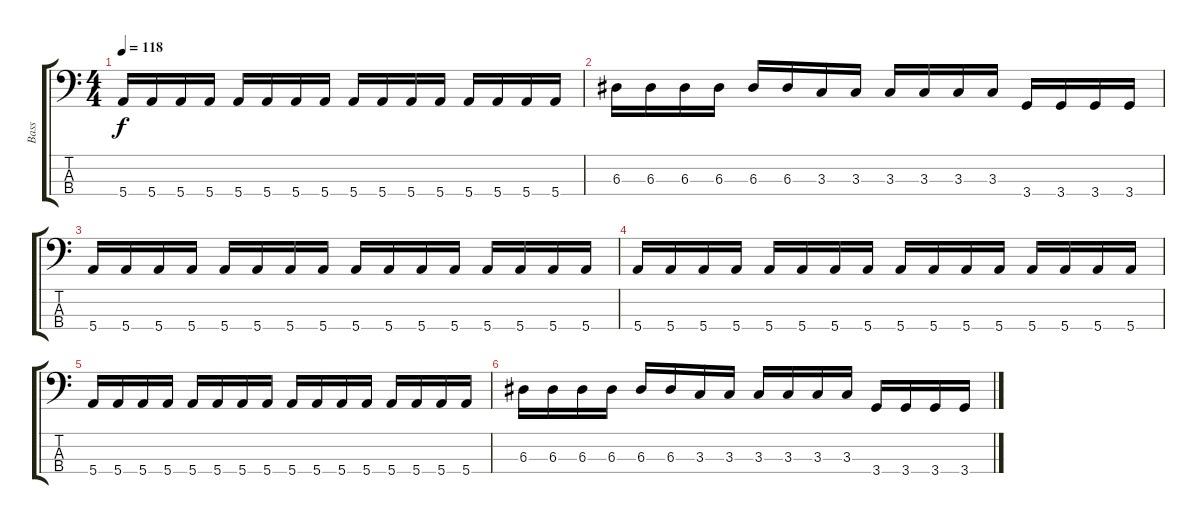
\track ("Bass" "Bass") {instrument synthbass2}
\staff {score tabs}
\tuning (G2 D2 A1 E1) {hide}
\ts (4 4)
\tempo 118
\clef f4
\ks c
5.4.16{dy f} 5.4.16 5.4.16 5.4.16 5.4.16 5.4.16 5.4.16 5.4.16 5.4.16 5.4.16 5.4.16 5.4.16 5.4.16 5.4.16 5.4.16 5.4.16 |
6.3.16 6.3.16 6.3.16 6.3.16 6.3.16 6.3.16 3.3.16 3.3.16 3.3.16 3.3.16 3.3.16 3.3.16 3.4.16 3.4.16 3.4.16 3.4.16 |
5.4.16 5.4.16 5.4.16 5.4.16 5.4.16 5.4.16 5.4.16 5.4.16 5.4.16 5.4.16 5.4.16 5.4.16 5.4.16 5.4.16 5.4.16 5.4.16 |
5.4.16 5.4.16 5.4.16 5.4.16 5.4.16 5.4.16 5.4.16 5.4.16 5.4.16 5.4.16 5.4.16 5.4.16 5.4.16 5.4.16 5.4.16 5.4.16 |
5.4.16 5.4.16 5.4.16 5.4.16 5.4.16 5.4.16 5.4.16 5.4.16 5.4.16 5.4.16 5.4.16 5.4.16 5.4.16 5.4.16 5.4.16 5.4.16 |
6.3.16 6.3.16 6.3.16 6.3.16 6.3.16 6.3.16 3.3.16 3.3.16 3.3.16 3.3.16 3.3.16 3.3.16 3.4.16 3.4.16 3.4.16 3.4.16
